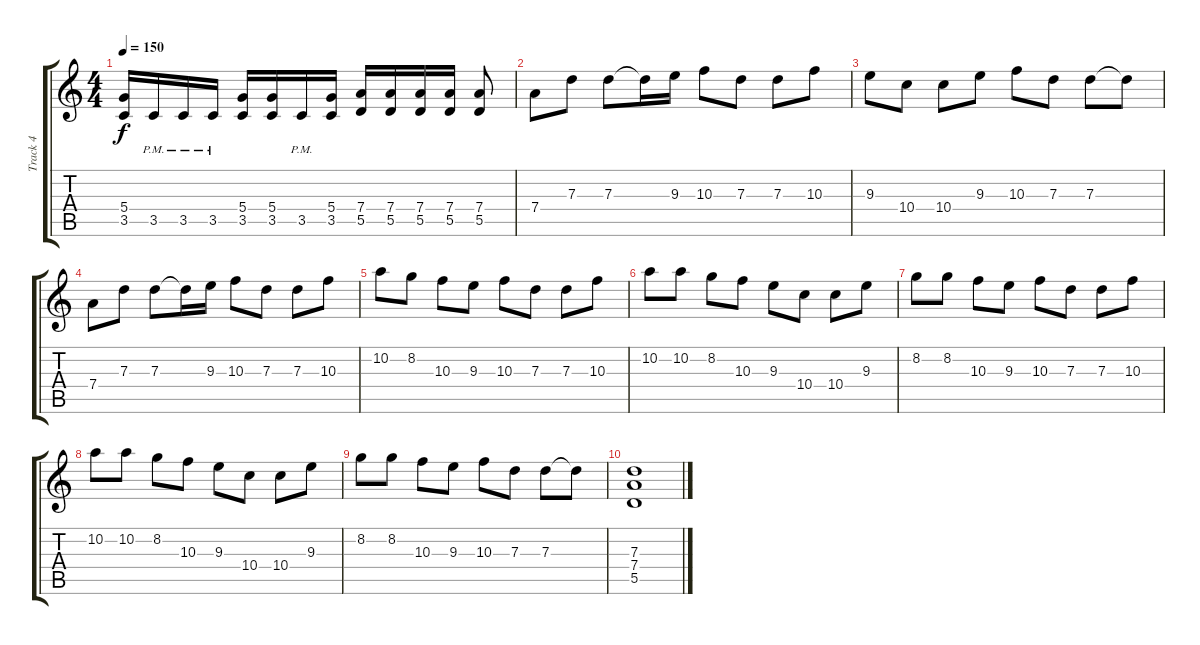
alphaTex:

\track ("Track 4" "Track 4") {instrument distortionguitar}
\staff {score tabs}
\tuning (E4 B3 G3 D3 A2 E2) {hide}
\ts (4 4)
\tempo 150
\clef g2
\ks c
(5.4 3.5).16{dy f} 3.5{pm}.16 3.5{pm}.16 3.5{pm}.16 (5.4 3.5).16 (5.4 3.5).16 3.5{pm}.16 (5.4 3.5).16 (7.4 5.5).16 (7.4 5.5).16 (7.4 5.5).16 (7.4 5.5).16 (7.4 5.5).8 |
7.4.8 7.3.8 7.3.8 7.3{t}.16 9.3.16 10.3.8 7.3.8 7.3.8 10.3.8 |
9.3.8 10.4.8 10.4.8 9.3.8 10.3.8 7.3.8 7.3.8 7.3{t}.8 |
7.4.8 7.3.8 7.3.8 7.3{t}.16 9.3.16 10.3.8 7.3.8 7.3.8 10.3.8 |
10.2.8 8.2.8 10.3.8 9.3.8 10.3.8 7.3.8 7.3.8 10.3.8 |
10.2.8 10.2.8 8.2.8 10.3.8 9.3.8 10.4.8 10.4.8 9.3.8 |
8.2.8 8.2.8 10.3.8 9.3.8 10.3.8 7.3.8 7.3.8 10.3.8 |
10.2.8 10.2.8 8.2.8 10.3.8 9.3.8 10.4.8 10.4.8 9.3.8 |
8.2.8 8.2.8 10.3.8 9.3.8 10.3.8 7.3.8 7.3.8 7.3{t}.8 |
(7.3 7.4 5.5).1
